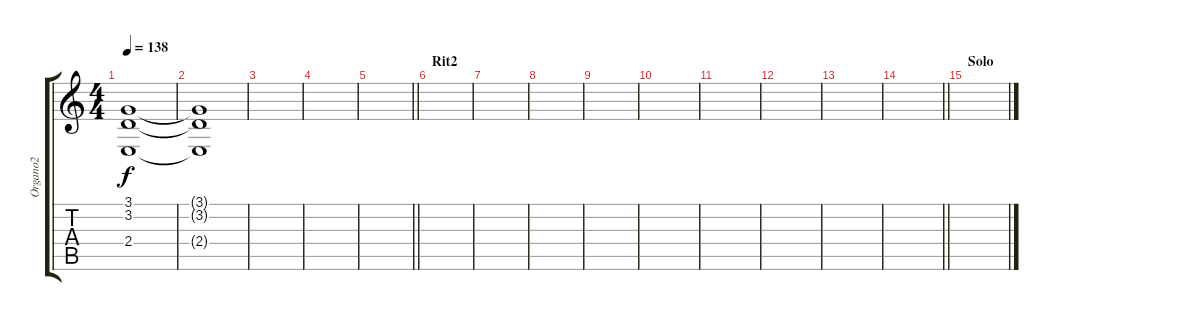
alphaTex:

\track ("Organo2" "Organo2") {instrument lead8bassandlead}
\staff {score tabs}
\tuning (E4 B3 G3 D3 A2 E2) {hide}
\ts (4 4)
\tempo 138
\clef g2
\ks c
(3.1{t} 3.2{t} 2.4{t}).1{dy f} |
(3.1{t} 3.2{t} 2.4{t}).1 |
|
|
\barLineRight lightlight
|
\section ("" "Rit2")
|
|
|
|
|
|
|
|
\barLineRight lightlight
|
\section ("" "Solo")
